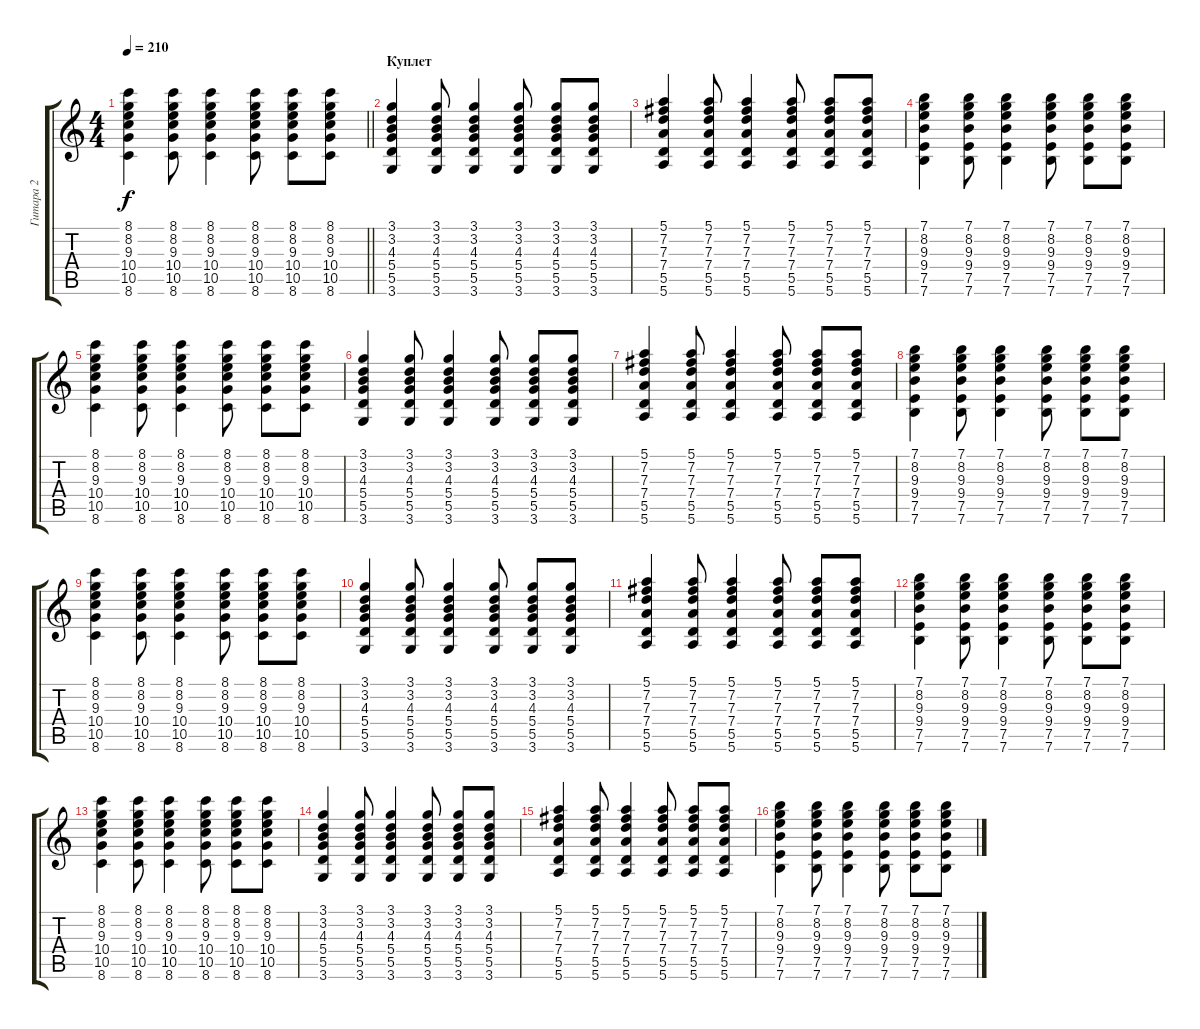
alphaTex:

\track ("Гитара 2" "Гитара 2") {instrument electricguitarclean}
\staff {score tabs}
\tuning (E4 B3 G3 D3 A2 E2) {hide}
\ts (4 4)
\tempo 210
\clef g2
\barLineRight lightlight
\ks c
(8.1 8.2 9.3 10.4 10.5 8.6).4{dy f} (8.1 8.2 9.3 10.4 10.5 8.6).8 (8.1 8.2 9.3 10.4 10.5 8.6).4 (8.1 8.2 9.3 10.4 10.5 8.6).8 (8.1 8.2 9.3 10.4 10.5 8.6).8 (8.1 8.2 9.3 10.4 10.5 8.6).8 |
\section ("" "Куплет")
(3.1 3.2 4.3 5.4 5.5 3.6).4 (3.1 3.2 4.3 5.4 5.5 3.6).8 (3.1 3.2 4.3 5.4 5.5 3.6).4 (3.1 3.2 4.3 5.4 5.5 3.6).8 (3.1 3.2 4.3 5.4 5.5 3.6).8 (3.1 3.2 4.3 5.4 5.5 3.6).8 |
(5.1 7.2 7.3 7.4 5.5 5.6).4 (5.1 7.2 7.3 7.4 5.5 5.6).8 (5.1 7.2 7.3 7.4 5.5 5.6).4 (5.1 7.2 7.3 7.4 5.5 5.6).8 (5.1 7.2 7.3 7.4 5.5 5.6).8 (5.1 7.2 7.3 7.4 5.5 5.6).8 |
(7.1 8.2 9.3 9.4 7.5 7.6).4 (7.1 8.2 9.3 9.4 7.5 7.6).8 (7.1 8.2 9.3 9.4 7.5 7.6).4 (7.1 8.2 9.3 9.4 7.5 7.6).8 (7.1 8.2 9.3 9.4 7.5 7.6).8 (7.1 8.2 9.3 9.4 7.5 7.6).8 |
(8.1 8.2 9.3 10.4 10.5 8.6).4 (8.1 8.2 9.3 10.4 10.5 8.6).8 (8.1 8.2 9.3 10.4 10.5 8.6).4 (8.1 8.2 9.3 10.4 10.5 8.6).8 (8.1 8.2 9.3 10.4 10.5 8.6).8 (8.1 8.2 9.3 10.4 10.5 8.6).8 |
(3.1 3.2 4.3 5.4 5.5 3.6).4 (3.1 3.2 4.3 5.4 5.5 3.6).8 (3.1 3.2 4.3 5.4 5.5 3.6).4 (3.1 3.2 4.3 5.4 5.5 3.6).8 (3.1 3.2 4.3 5.4 5.5 3.6).8 (3.1 3.2 4.3 5.4 5.5 3.6).8 |
(5.1 7.2 7.3 7.4 5.5 5.6).4 (5.1 7.2 7.3 7.4 5.5 5.6).8 (5.1 7.2 7.3 7.4 5.5 5.6).4 (5.1 7.2 7.3 7.4 5.5 5.6).8 (5.1 7.2 7.3 7.4 5.5 5.6).8 (5.1 7.2 7.3 7.4 5.5 5.6).8 |
(7.1 8.2 9.3 9.4 7.5 7.6).4 (7.1 8.2 9.3 9.4 7.5 7.6).8 (7.1 8.2 9.3 9.4 7.5 7.6).4 (7.1 8.2 9.3 9.4 7.5 7.6).8 (7.1 8.2 9.3 9.4 7.5 7.6).8 (7.1 8.2 9.3 9.4 7.5 7.6).8 |
(8.1 8.2 9.3 10.4 10.5 8.6).4 (8.1 8.2 9.3 10.4 10.5 8.6).8 (8.1 8.2 9.3 10.4 10.5 8.6).4 (8.1 8.2 9.3 10.4 10.5 8.6).8 (8.1 8.2 9.3 10.4 10.5 8.6).8 (8.1 8.2 9.3 10.4 10.5 8.6).8 |
(3.1 3.2 4.3 5.4 5.5 3.6).4 (3.1 3.2 4.3 5.4 5.5 3.6).8 (3.1 3.2 4.3 5.4 5.5 3.6).4 (3.1 3.2 4.3 5.4 5.5 3.6).8 (3.1 3.2 4.3 5.4 5.5 3.6).8 (3.1 3.2 4.3 5.4 5.5 3.6).8 |
(5.1 7.2 7.3 7.4 5.5 5.6).4 (5.1 7.2 7.3 7.4 5.5 5.6).8 (5.1 7.2 7.3 7.4 5.5 5.6).4 (5.1 7.2 7.3 7.4 5.5 5.6).8 (5.1 7.2 7.3 7.4 5.5 5.6).8 (5.1 7.2 7.3 7.4 5.5 5.6).8 |
(7.1 8.2 9.3 9.4 7.5 7.6).4 (7.1 8.2 9.3 9.4 7.5 7.6).8 (7.1 8.2 9.3 9.4 7.5 7.6).4 (7.1 8.2 9.3 9.4 7.5 7.6).8 (7.1 8.2 9.3 9.4 7.5 7.6).8 (7.1 8.2 9.3 9.4 7.5 7.6).8 |
(8.1 8.2 9.3 10.4 10.5 8.6).4 (8.1 8.2 9.3 10.4 10.5 8.6).8 (8.1 8.2 9.3 10.4 10.5 8.6).4 (8.1 8.2 9.3 10.4 10.5 8.6).8 (8.1 8.2 9.3 10.4 10.5 8.6).8 (8.1 8.2 9.3 10.4 10.5 8.6).8 |
(3.1 3.2 4.3 5.4 5.5 3.6).4 (3.1 3.2 4.3 5.4 5.5 3.6).8 (3.1 3.2 4.3 5.4 5.5 3.6).4 (3.1 3.2 4.3 5.4 5.5 3.6).8 (3.1 3.2 4.3 5.4 5.5 3.6).8 (3.1 3.2 4.3 5.4 5.5 3.6).8 |
(5.1 7.2 7.3 7.4 5.5 5.6).4 (5.1 7.2 7.3 7.4 5.5 5.6).8 (5.1 7.2 7.3 7.4 5.5 5.6).4 (5.1 7.2 7.3 7.4 5.5 5.6).8 (5.1 7.2 7.3 7.4 5.5 5.6).8 (5.1 7.2 7.3 7.4 5.5 5.6).8 |
(7.1 8.2 9.3 9.4 7.5 7.6).4 (7.1 8.2 9.3 9.4 7.5 7.6).8 (7.1 8.2 9.3 9.4 7.5 7.6).4 (7.1 8.2 9.3 9.4 7.5 7.6).8 (7.1 8.2 9.3 9.4 7.5 7.6).8 (7.1 8.2 9.3 9.4 7.5 7.6).8
